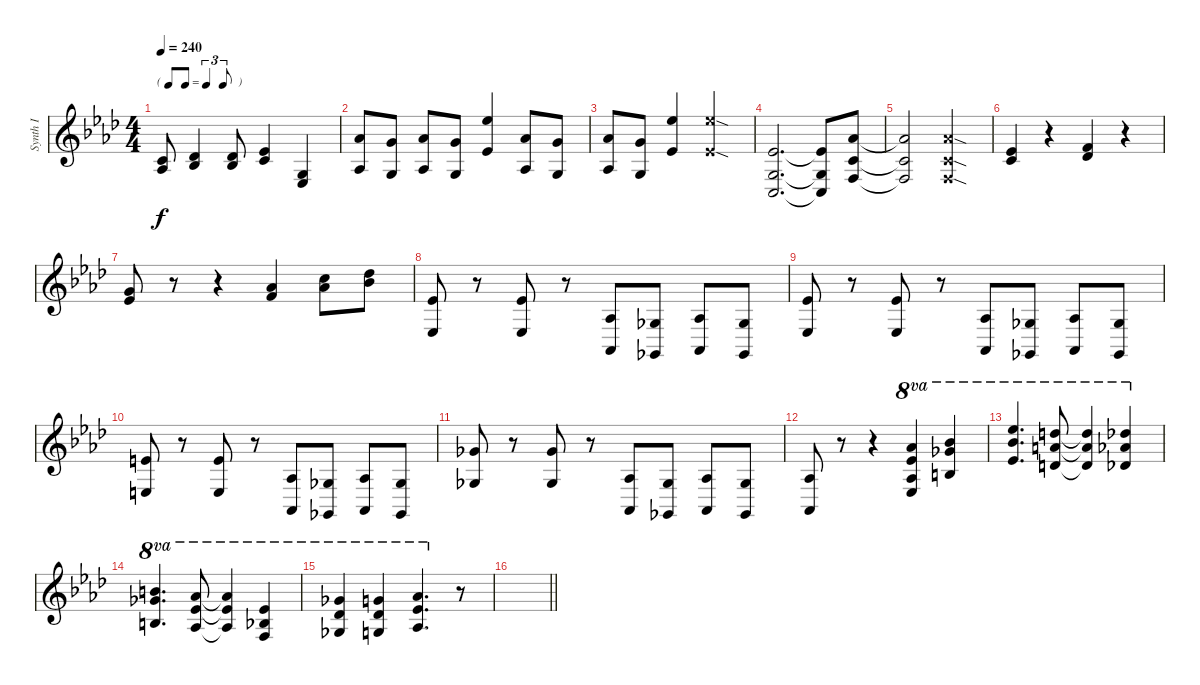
\track ("Synth I" "Synth I") {instrument pad7halo}
\staff {score}
\tuning (E4 B3 G3 D3 A2 E2) {hide}
\ts (4 4)
\tf triplet8th
\tempo 240
\clef g2
\ks ab
(1.2 1.3).8{dy f} (2.2 3.3).4 (2.2 3.3).8 (1.2 8.3).4 (0.3 1.4).4 |
(4.1 1.3).8 (3.1 0.3).8 (4.1 1.3).8 (3.1 0.3).8 (11.1 4.2).4 (4.1 1.3).8 (3.1 0.3).8 |
(4.1 1.3).8 (3.1 0.3).8 (11.1 4.2).4 (11.1{sod x} 4.2{sod x}).2 |
(4.2 0.3 3.5).2{d} (4.2{t} 0.3{t} 3.5{t}).8 (4.1 1.2 3.4).8 |
(4.1{t} 1.2{t} 3.4{t}).2 (4.1{sod x} 1.2{sod x} 3.4{sod x}).2 |
(4.2 5.3).4 r.4 (1.1 2.2).4 r.4 |
(3.1 4.2).8 r.8 r.4 (4.1 6.2).4 (4.1 13.2).8 (6.1 14.2).8 |
(4.2 1.4).8 r.8 (4.2 1.4).8 r.8 (1.3 4.6).8 (4.4 2.6).8 (1.3 4.6).8 (4.4 2.6).8 |
(4.2 1.4).8 r.8 (4.2 1.4).8 r.8 (1.3 4.6).8 (4.4 2.6).8 (1.3 4.6).8 (4.4 2.6).8 |
(0.1 2.4).8 r.8 (0.1 2.4).8 r.8 (1.3 4.6).8 (4.4 2.6).8 (1.3 4.6).8 (4.4 2.6).8 |
(2.1 4.4).8 r.8 (2.1 4.4).8 r.8 (1.3 4.6).8 (4.4 2.6).8 (1.3 4.6).8 (9.5 2.6).8 |
(1.3 4.6).8 r.8 r.4 (4.1 16.2 30.4 18.5).4{ot 8va volume 8} (7.1 19.2 27.3).4{ot 8va} |
(23.1 23.2 20.3).4{d ot 8va} (22.1 22.2 19.3).8{ot 8va} (22.1{t} 22.2{t} 19.3{t}).4{ot 8va} (21.1 21.2 18.3).4{ot 8va} |
(19.1 19.2 16.3).4{d ot 8va} (16.1 16.2 13.3).8{ot 8va} (16.1{t} 16.2{t} 13.3{t}).4{ot 8va} (11.1 11.2 10.3).4{ot 8va} |
(14.1 14.2 11.3).4{ot 8va} (15.1 14.2 12.3).4{ot 8va} (16.1 16.2 13.3).4{d ot 8va} r.8 |
\barLineRight lightlight
